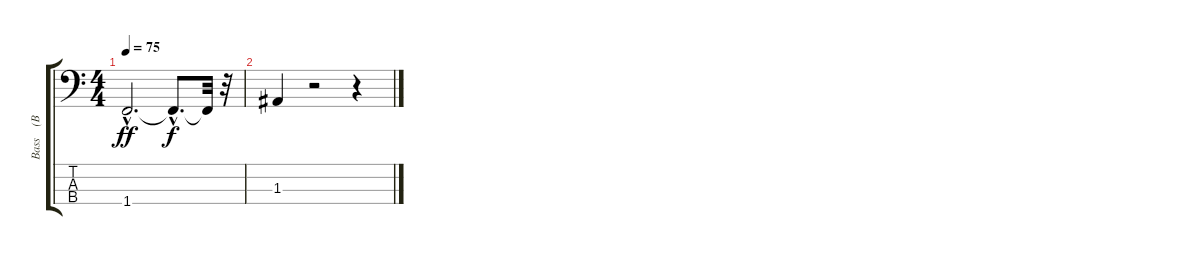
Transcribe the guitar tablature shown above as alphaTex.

\track ("Bass    (BB)" "Bass    (B") {instrument fretlessbass}
\staff {score tabs}
\tuning (G2 D2 A1 E1) {hide}
\ts (4 4)
\tempo 75
\clef f4
\ks c
1.4{hac}.2{d dy ff} 1.4{hac t}.8{d dy f} 1.4{t}.32 r.32 |
1.3.4 r.2 r.4
